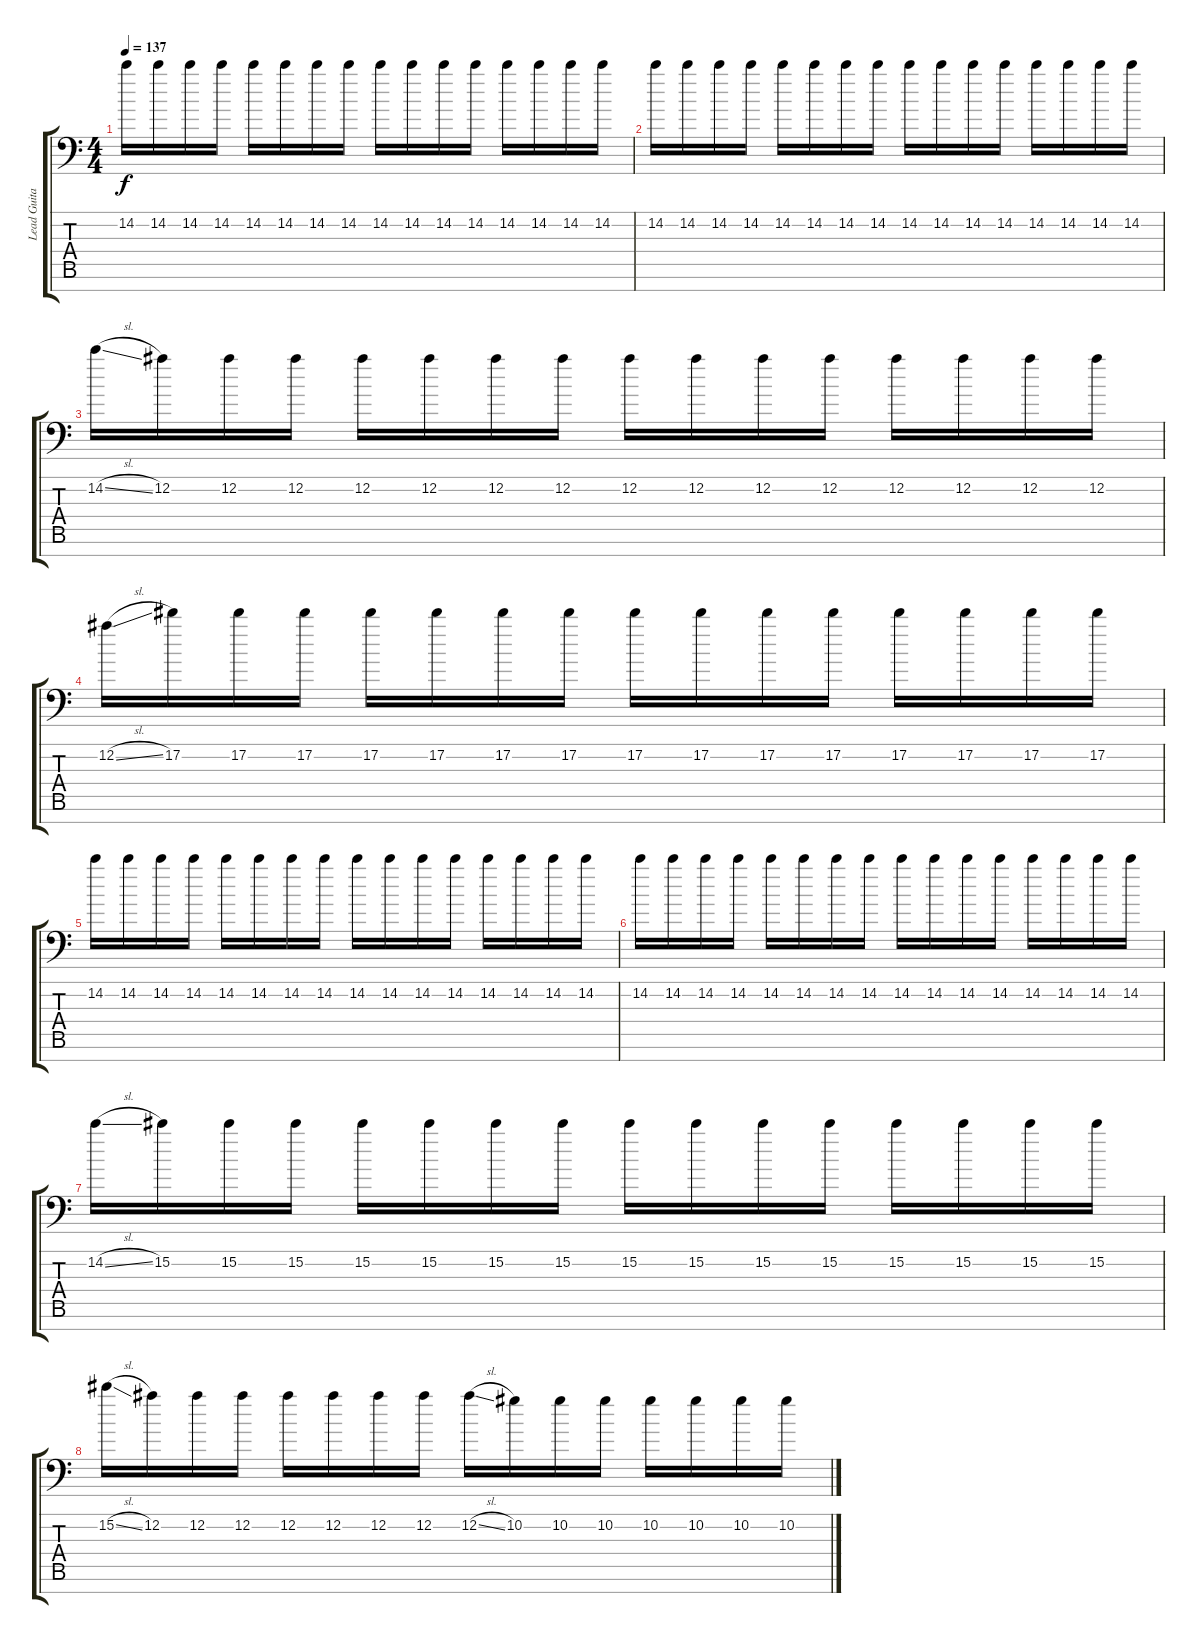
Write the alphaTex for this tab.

\track ("Lead Guitar #1" "Lead Guita") {instrument electricguitarmuted}
\staff {score tabs}
\tuning (Eb4 Bb3 F3 Eb3 Bb2 F2 Bb1) {hide}
\ts (4 4)
\section ("" "")
\tempo 137
\clef f4
\ks c
14.2.16{dy f volume 10} 14.2.16 14.2.16 14.2.16 14.2.16 14.2.16 14.2.16 14.2.16 14.2.16 14.2.16 14.2.16 14.2.16 14.2.16 14.2.16 14.2.16 14.2.16 |
14.2.16 14.2.16 14.2.16 14.2.16 14.2.16 14.2.16 14.2.16 14.2.16 14.2.16 14.2.16 14.2.16 14.2.16 14.2.16 14.2.16 14.2.16 14.2.16 |
14.2{sl}.16 12.2.16 12.2.16 12.2.16 12.2.16 12.2.16 12.2.16 12.2.16 12.2.16 12.2.16 12.2.16 12.2.16 12.2.16 12.2.16 12.2.16 12.2.16 |
12.2{sl}.16 17.2.16 17.2.16 17.2.16 17.2.16 17.2.16 17.2.16 17.2.16 17.2.16 17.2.16 17.2.16 17.2.16 17.2.16 17.2.16 17.2.16 17.2.16 |
14.2.16 14.2.16 14.2.16 14.2.16 14.2.16 14.2.16 14.2.16 14.2.16 14.2.16 14.2.16 14.2.16 14.2.16 14.2.16 14.2.16 14.2.16 14.2.16 |
14.2.16 14.2.16 14.2.16 14.2.16 14.2.16 14.2.16 14.2.16 14.2.16 14.2.16 14.2.16 14.2.16 14.2.16 14.2.16 14.2.16 14.2.16 14.2.16 |
14.2{sl}.16 15.2.16 15.2.16 15.2.16 15.2.16 15.2.16 15.2.16 15.2.16 15.2.16 15.2.16 15.2.16 15.2.16 15.2.16 15.2.16 15.2.16 15.2.16 |
15.2{sl}.16 12.2.16 12.2.16 12.2.16 12.2.16 12.2.16 12.2.16 12.2.16 12.2{sl}.16 10.2.16 10.2.16 10.2.16 10.2.16 10.2.16 10.2.16 10.2.16
